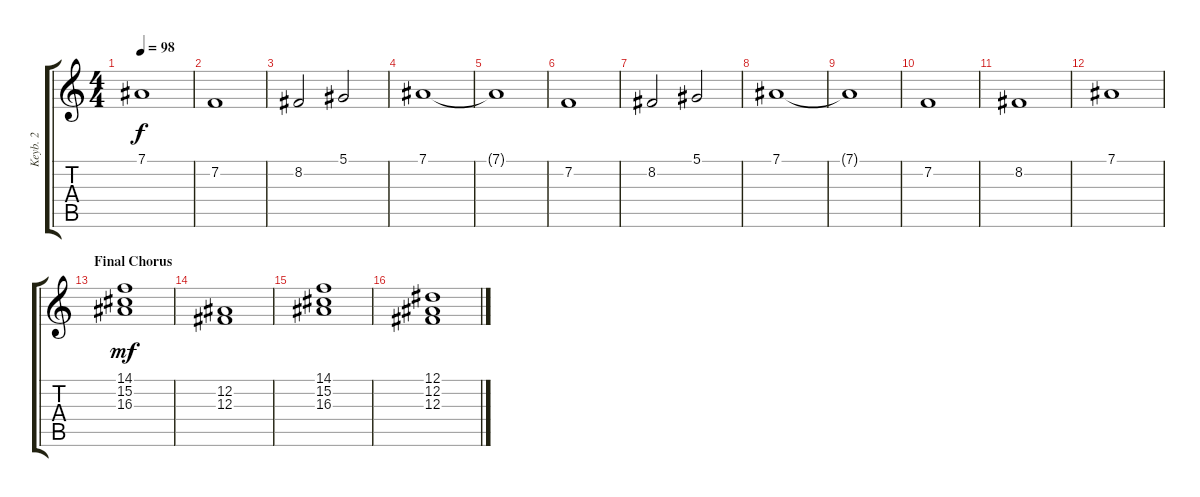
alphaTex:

\track ("Keyb. 2" "Keyb. 2") {instrument synthstrings1}
\staff {score tabs}
\tuning (Eb4 Bb3 Gb3 Db3 Ab2 Eb2) {hide}
\ts (4 4)
\tempo 98
\clef g2
\ks c
7.1{t}.1{dy f} |
7.2.1 |
8.2.2 5.1.2 |
7.1.1 |
7.1{t}.1 |
7.2.1 |
8.2.2 5.1.2 |
7.1.1 |
7.1{t}.1 |
7.2.1 |
8.2.1 |
7.1.1 |
\section ("" "Final Chorus")
(14.1 15.2 16.3).1{dy mf} |
(12.2 12.3).1 |
(14.1 15.2 16.3).1 |
(12.1 12.2 12.3).1
